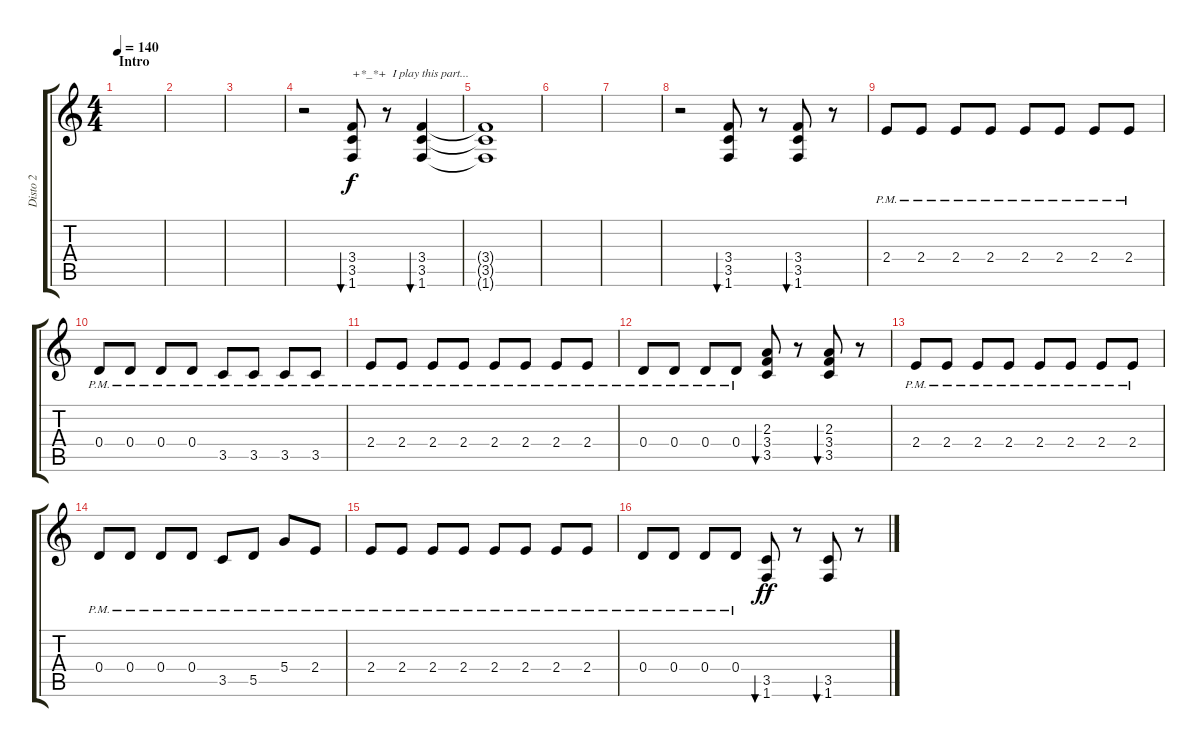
\track ("Disto 2" "Disto 2") {instrument distortionguitar}
\staff {score tabs}
\tuning (E4 B3 G3 D3 A2 E2) {hide}
\ts (4 4)
\section ("" "Intro")
\tempo 140
\clef g2
\ks c
|
|
|
r.2 (3.4 3.5 1.6).8{bu 60 txt "+*_*+  I play this part..."} r.8 (3.4 3.5 1.6).4{bu 60 volume 0} |
(3.4{t} 3.5{t} 1.6{t}).1 |
|
|
r.2{volume 13} (3.4 3.5 1.6).8{bu 60} r.8 (3.4 3.5 1.6).8{bu 60} r.8 |
2.4{pm}.8 2.4{pm}.8 2.4{pm}.8 2.4{pm}.8 2.4{pm}.8 2.4{pm}.8 2.4{pm}.8 2.4{pm}.8 |
0.4{pm}.8 0.4{pm}.8 0.4{pm}.8 0.4{pm}.8 3.5{pm}.8 3.5{pm}.8 3.5{pm}.8 3.5{pm}.8 |
2.4{pm}.8 2.4{pm}.8 2.4{pm}.8 2.4{pm}.8 2.4{pm}.8 2.4{pm}.8 2.4{pm}.8 2.4{pm}.8 |
0.4{pm}.8 0.4{pm}.8 0.4{pm}.8 0.4{pm}.8 (2.3 3.4 3.5).8{bu 60} r.8 (2.3 3.4 3.5).8{bu 60} r.8 |
2.4{pm}.8 2.4{pm}.8 2.4{pm}.8 2.4{pm}.8 2.4{pm}.8 2.4{pm}.8 2.4{pm}.8 2.4{pm}.8 |
0.4{pm}.8 0.4{pm}.8 0.4{pm}.8 0.4{pm}.8 3.5{pm}.8 5.5{pm}.8 5.4{pm}.8 2.4{pm}.8 |
2.4{pm}.8 2.4{pm}.8 2.4{pm}.8 2.4{pm}.8 2.4{pm}.8 2.4{pm}.8 2.4{pm}.8 2.4{pm}.8 |
0.4{pm}.8 0.4{pm}.8 0.4{pm}.8 0.4{pm}.8 (3.5 1.6).8{bu 60 dy ff} r.8 (3.5 1.6).8{bu 60} r.8
